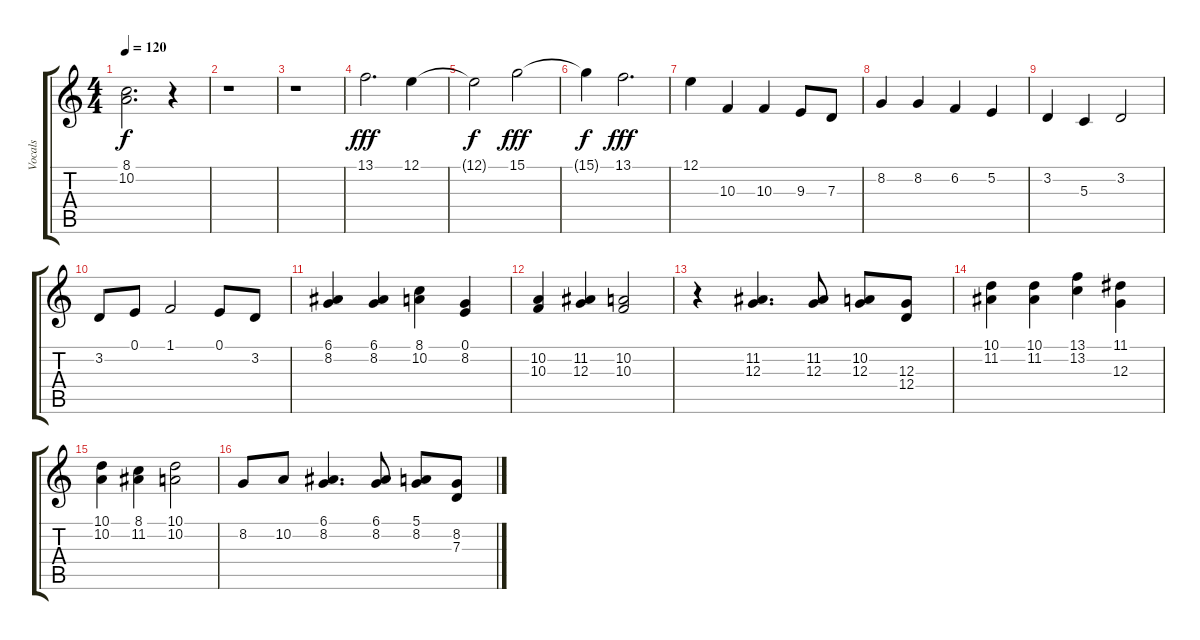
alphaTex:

\track ("Vocals" "Vocals") {instrument lead3calliope}
\staff {score tabs}
\tuning (E4 B3 G3 D3 A2 D2) {hide}
\ts (4 4)
\tempo 120
\clef g2
\ks c
(8.1{t} 10.2{t}).2{d dy f} r.4 |
r.1 |
r.1 |
13.1.2{d dy fff} 12.1.4 |
12.1{t}.2{dy f} 15.1.2{dy fff} |
15.1{t}.4{dy f} 13.1.2{d dy fff} |
12.1.4 10.3.4 10.3.4 9.3.8 7.3.8 |
8.2.4 8.2.4 6.2.4 5.2.4 |
3.2.4 5.3.4 3.2.2 |
3.2.8 0.1.8 1.1.2 0.1.8 3.2.8 |
(6.1 8.2).4 (6.1 8.2).4 (8.1 10.2).4 (0.1 8.2).4 |
(10.2 10.3).4 (11.2 12.3).4 (10.2 10.3).2 |
r.4 (11.2 12.3).4{d} (11.2 12.3).8 (10.2 12.3).8 (12.3 12.4).8 |
(10.1 11.2).4 (10.1 11.2).4 (13.1 13.2).4 (11.1 12.3).4 |
(10.1 10.2).4 (8.1 11.2).4 (10.1 10.2).2 |
8.2.8 10.2.8 (6.1 8.2).4{d} (6.1 8.2).8 (5.1 8.2).8 (8.2 7.3).8
